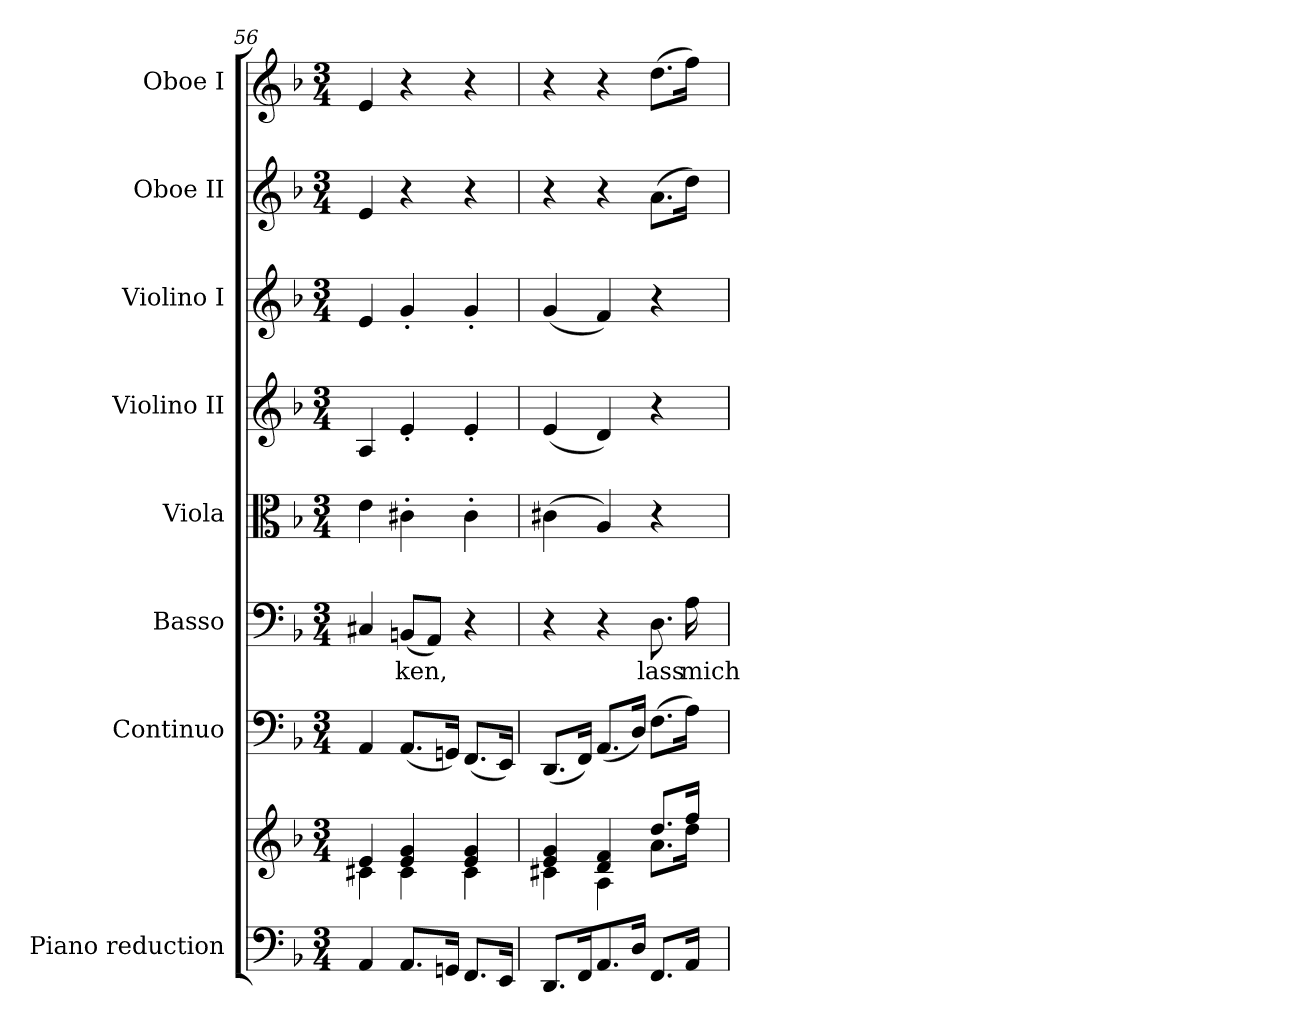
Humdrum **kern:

**kern	**kern	**kern	**kern	**text	**kern	**kern	**kern	**kern	**kern
*part8	*part8	*part7	*part6	*part6	*part5	*part4	*part3	*part2	*part1
*staff9	*staff8	*staff7	*staff6	*staff6	*staff5	*staff4	*staff3	*staff2	*staff1
*I"Piano reduction	*	*I"Continuo	*I"Basso	*	*I"Viola	*I"Violino II	*I"Violino I	*I"Oboe II	*I"Oboe I
*I'Pno	*	*	*	*	*	*	*	*I'Ob	*I'Ob
*clefF4	*clefG2	*clefF4	*clefF4	*	*clefC3	*clefG2	*clefG2	*clefG2	*clefG2
*k[b-]	*k[b-]	*k[b-]	*k[b-]	*	*k[b-]	*k[b-]	*k[b-]	*k[b-]	*k[b-]
*M3/4	*M3/4	*M3/4	*M3/4	*	*M3/4	*M3/4	*M3/4	*M3/4	*M3/4
=56	=56	=56	=56	=56	=56	=56	=56	=56	=56
*	*^	*	*	*	*	*	*	*	*
4AA/	4e/	4c#X\	4AA/	4C#X/	.	4e\	4A/	4e/	4e/	4e/
!	!	!	!	!	!LO:LY:b	!	!	!	!	!
8.AA/L	4e/ 4g/	4c#\	(<8.AA/L	(<8BBn/L	-ken,	4c#X'\	4e'/	4g'/	4r	4r
.	.	.	.	8AA/J)	.	.	.	.	.	.
16GGn/Jk	.	.	16GGn/Jk)	.	.	.	.	.	.	.
8.FF/L	4e/ 4g/	4c#\	(<8.FF/L	4r	.	4c#'\	4e'/	4g'/	4r	4r
16EE/Jk	.	.	16EE/Jk)	.	.	.	.	.	.	.
=57	=57	=57	=57	=57	=57	=57	=57	=57	=57	=57
8.DD/L	4e/ 4g/	4c#X\	(<8.DD/L	4r	.	(>4c#X\	(<4e/	(<4g/	4r	4r
16FF/K	.	.	16FF/Jk)	.	.	.	.	.	.	.
8.AA/	4d/ 4f/	4A\	(<8.AA/L	4r	.	4A/)	4d/)	4f/)	4r	4r
16D/Jk	.	.	16D/Jk)	.	.	.	.	.	.	.
!	!	!	!	!	!LO:LY:b	!	!	!	!	!
8.FF/L	8.dd/L	8.a\L	(>8.F\L	8.D\	lass	4r	4r	4r	(>8.a\L	(>8.dd\L
!	!	!	!	!	!LO:LY:b	!	!	!	!	!
16AA/Jk	16ff/Jk	16dd\Jk	16A\Jk)	16A\	mich	.	.	.	16dd\Jk)	16ff\Jk)
*	*v	*v	*	*	*	*	*	*	*	*
=	=	=	=	=	=	=	=	=	=
*-	*-	*-	*-	*-	*-	*-	*-	*-	*-
